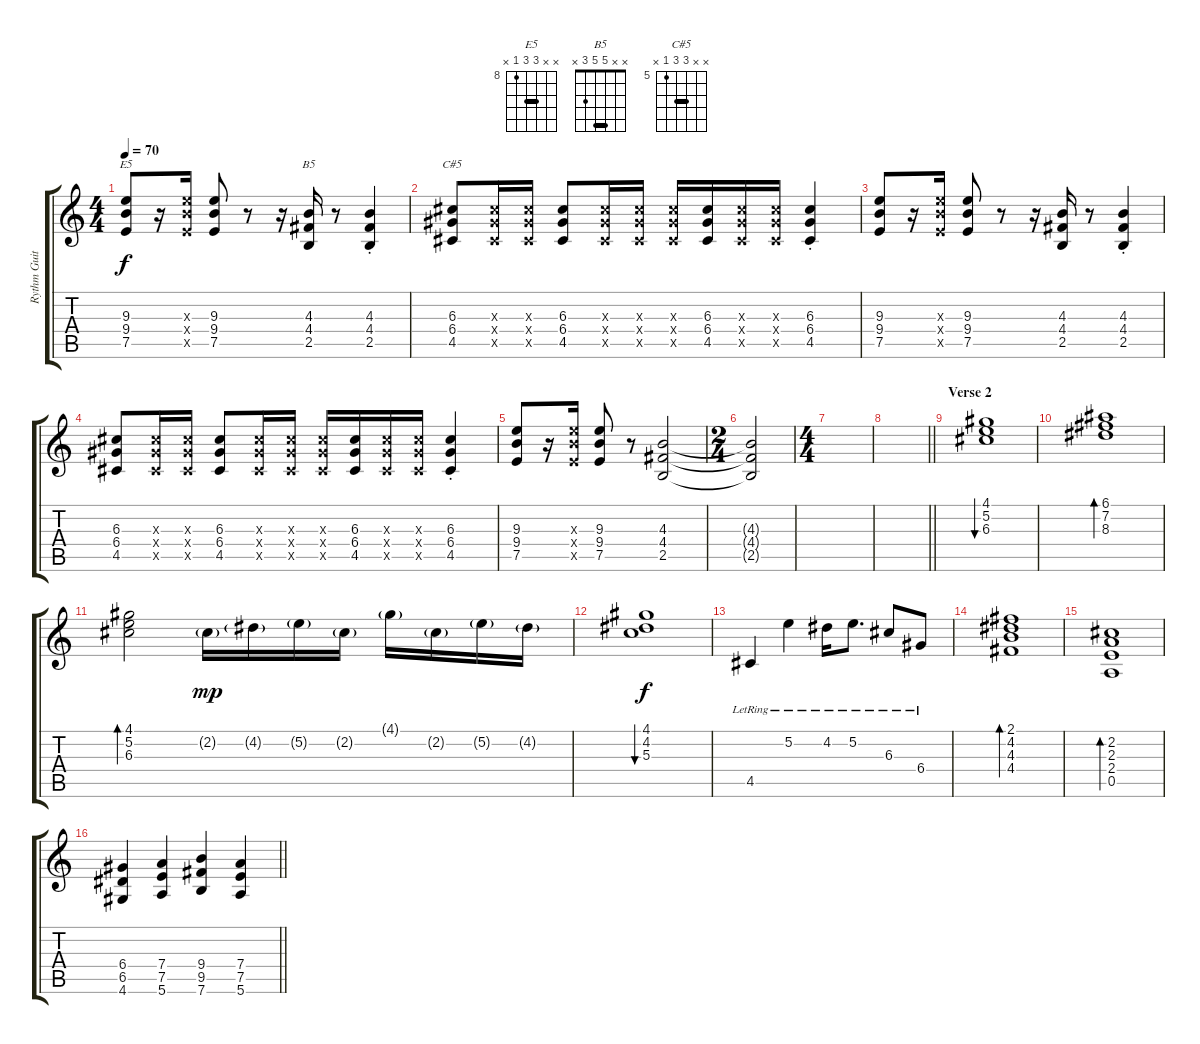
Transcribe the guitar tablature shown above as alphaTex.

\track ("Rythm Guitar" "Rythm Guit") {instrument electricguitarclean}
\staff {score tabs}
\tuning (E4 B3 G3 D3 A2 E2) {hide}
\chord ("E5" x x 10 10 8 x) {firstfret 8 barre 10}
\chord ("B5" x x 5 5 3 x) {barre 5}
\chord ("C#5" x x 7 7 5 x) {firstfret 5 barre 7}
\ts (4 4)
\tempo 70
\clef g2
\ks c
(9.3 9.4 7.5).8{ch "E5" dy f} r.16 (9.3{x} 9.4{x} 7.5{x}).16 (9.3 9.4 7.5).8 r.8 r.16 (4.3 4.4 2.5).16{ch "B5"} r.8 (4.3{st} 4.4{st} 2.5{st}).4 |
(6.3 6.4 4.5).8{ch "C#5"} (6.3{x} 6.4{x} 4.5{x}).16 (6.3{x} 6.4{x} 4.5{x}).16 (6.3 6.4 4.5).8 (6.3{x} 6.4{x} 4.5{x}).16 (6.3{x} 6.4{x} 4.5{x}).16 (6.3{x} 6.4{x} 4.5{x}).16 (6.3 6.4 4.5).16 (6.3{x} 6.4{x} 4.5{x}).16 (6.3{x} 6.4{x} 4.5{x}).16 (6.3{st} 6.4{st} 4.5{st}).4 |
(9.3 9.4 7.5).8 r.16 (9.3{x} 9.4{x} 7.5{x}).16 (9.3 9.4 7.5).8 r.8 r.16 (4.3 4.4 2.5).16 r.8 (4.3{st} 4.4{st} 2.5{st}).4 |
\ks aminor
(6.3 6.4 4.5).8 (6.3{x} 6.4{x} 4.5{x}).16 (6.3{x} 6.4{x} 4.5{x}).16 (6.3 6.4 4.5).8 (6.3{x} 6.4{x} 4.5{x}).16 (6.3{x} 6.4{x} 4.5{x}).16 (6.3{x} 6.4{x} 4.5{x}).16 (6.3 6.4 4.5).16 (6.3{x} 6.4{x} 4.5{x}).16 (6.3{x} 6.4{x} 4.5{x}).16 (6.3{st} 6.4{st} 4.5{st}).4 |
(9.3 9.4 7.5).8 r.16 (9.3{x} 9.4{x} 7.5{x}).16 (9.3 9.4 7.5).8 r.8 (4.3 4.4 2.5).2 |
\ts (2 4)
\ks c
(4.3{t} 4.4{t} 2.5{t}).2 |
\ts (4 4)
|
\barLineRight lightlight
|
\section ("" "Verse 2")
\ks aminor
(4.1 5.2 6.3).1{bu 60 instrument electricguitarclean} |
(6.1 7.2 8.3).1{bd 60} |
(4.1 5.2 6.3).2{bd 60} 2.2{g}.16{dy mp} 4.2{g}.16 5.2{g}.16 2.2{g}.16 4.1{g}.16 2.2{g}.16 5.2{g}.16 4.2{g}.16 |
(4.1 4.2 5.3).1{bu 60 dy f} |
\ks c
4.5{lr}.4 5.2{lr}.4 4.2{lr}.16 5.2{lr}.8{d} 6.3{lr}.8 6.4{lr}.8 |
(2.1 4.2 4.3 4.4).1{bd 60} |
\ks aminor
(2.2 2.3 2.4 0.5).1{bd 120} |
\barLineRight lightlight
\ks c
(6.4 6.5 4.6).4{instrument overdrivenguitar} (7.4 7.5 5.6).4 (9.4 9.5 7.6).4 (7.4 7.5 5.6).4
